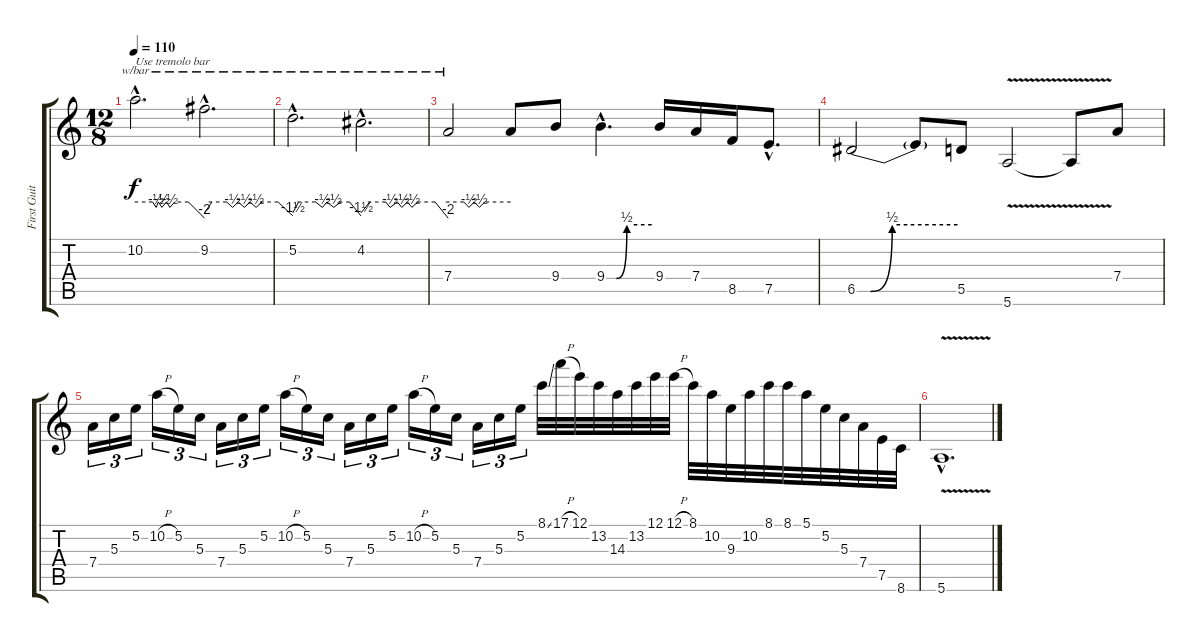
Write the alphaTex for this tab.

\track ("First Guitar" "First Guit") {instrument overdrivenguitar}
\staff {score tabs}
\tuning (E4 B3 G3 D3 A2 E2) {hide}
\ts (12 8)
\tempo 110
\clef g2
\ks c
10.2{hac}.2{d tbe (custom default 0 0 15 0 18 -2 20 0 23 -2 27 0 30 -2 34 0 46 0 60 -8) txt "Use tremolo bar" dy f} 9.2{hac}.2{d tbe (custom default 0 -4 5 0 15 0 19 -2 23 0 27 -2 31 0 35 -2 39 0 50 0 60 -6)} |
5.2{hac}.2{d tbe (custom default 0 -4 5 0 20 0 26 -2 30 0 36 -2 42 0 50 0 60 -6)} 4.2{hac}.2{d tbe (custom default 0 -4 6 0 17 0 20 -2 25 0 28 -2 32 0 35 -2 39 0 51 0 60 -8)} |
7.4.2{tbe (custom default 0 0 15 0 20 -2 25 0 30 -2 35 0 60 0) volume 3} 7.4{t}.8 9.4.8 9.4{be (custom 0 0 13 0 27 2 60 2) hac}.4{d} 9.4.16 7.4.16 8.5.16 7.5{hac}.8{d} |
6.5{be (custom 0 0 8 0 21 2 30 2 60 2)}.2 6.5{t}.8 5.5.8 5.6{v}.2 5.6{t}.8 7.4.8 |
7.4.16{tu (3 2)} 5.3.16{tu (3 2)} 5.2.16{tu (3 2)} 10.2{h}.16{tu (3 2)} 5.2.16{tu (3 2)} 5.3.16{tu (3 2)} 7.4.16{tu (3 2)} 5.3.16{tu (3 2)} 5.2.16{tu (3 2)} 10.2{h}.16{tu (3 2)} 5.2.16{tu (3 2)} 5.3.16{tu (3 2)} 7.4.16{tu (3 2)} 5.3.16{tu (3 2)} 5.2.16{tu (3 2)} 10.2{h}.16{tu (3 2)} 5.2.16{tu (3 2)} 5.3.16{tu (3 2)} 7.4.16{tu (3 2)} 5.3.16{tu (3 2)} 5.2.16{tu (3 2)} 8.1{ss}.32 17.1{h}.32 12.1.32 13.2.32 14.3.32 13.2.32 12.1.32 12.1{h}.32 8.1.32 10.2.32 9.3.32 10.2.32 8.1.32 8.1.32 5.1.32 5.2.32 5.3.32 7.4.32 7.5.32 8.6.32 |
5.6{v hac}.1{d}
